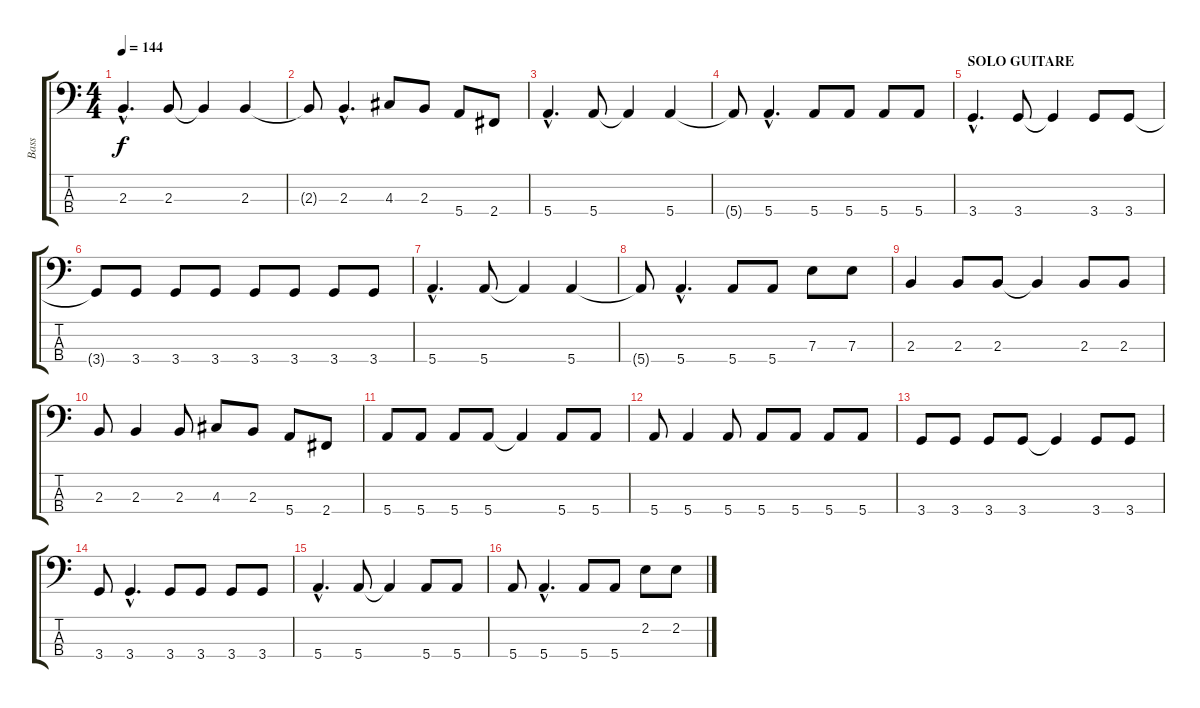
\track ("Bass" "Bass") {instrument electricbasspick}
\staff {score tabs}
\tuning (G2 D2 A1 E1) {hide}
\ts (4 4)
\tempo 144
\clef f4
\ks c
2.3{hac}.4{d dy f} 2.3.8 2.3{t}.4 2.3.4 |
2.3{t}.8 2.3{hac}.4{d} 4.3.8 2.3.8 5.4.8 2.4.8 |
5.4{hac}.4{d} 5.4.8 5.4{t}.4 5.4.4 |
5.4{t}.8 5.4{hac}.4{d} 5.4.8 5.4.8 5.4.8 5.4.8 |
\section ("" "SOLO GUITARE")
3.4{hac}.4{d} 3.4.8 3.4{t}.4 3.4.8 3.4.8 |
3.4{t}.8 3.4.8 3.4.8 3.4.8 3.4.8 3.4.8 3.4.8 3.4.8 |
5.4{hac}.4{d} 5.4.8 5.4{t}.4 5.4.4 |
5.4{t}.8 5.4{hac}.4{d} 5.4.8 5.4.8 7.3.8 7.3.8 |
2.3.4 2.3.8 2.3.8 2.3{t}.4 2.3.8 2.3.8 |
2.3.8 2.3.4 2.3.8 4.3.8 2.3.8 5.4.8 2.4.8 |
5.4.8 5.4.8 5.4.8 5.4.8 5.4{t}.4 5.4.8 5.4.8 |
5.4.8 5.4.4 5.4.8 5.4.8 5.4.8 5.4.8 5.4.8 |
3.4.8 3.4.8 3.4.8 3.4.8 3.4{t}.4 3.4.8 3.4.8 |
3.4.8 3.4{hac}.4{d} 3.4.8 3.4.8 3.4.8 3.4.8 |
5.4{hac}.4{d} 5.4.8 5.4{t}.4 5.4.8 5.4.8 |
5.4.8 5.4{hac}.4{d} 5.4.8 5.4.8 2.2.8 2.2.8
